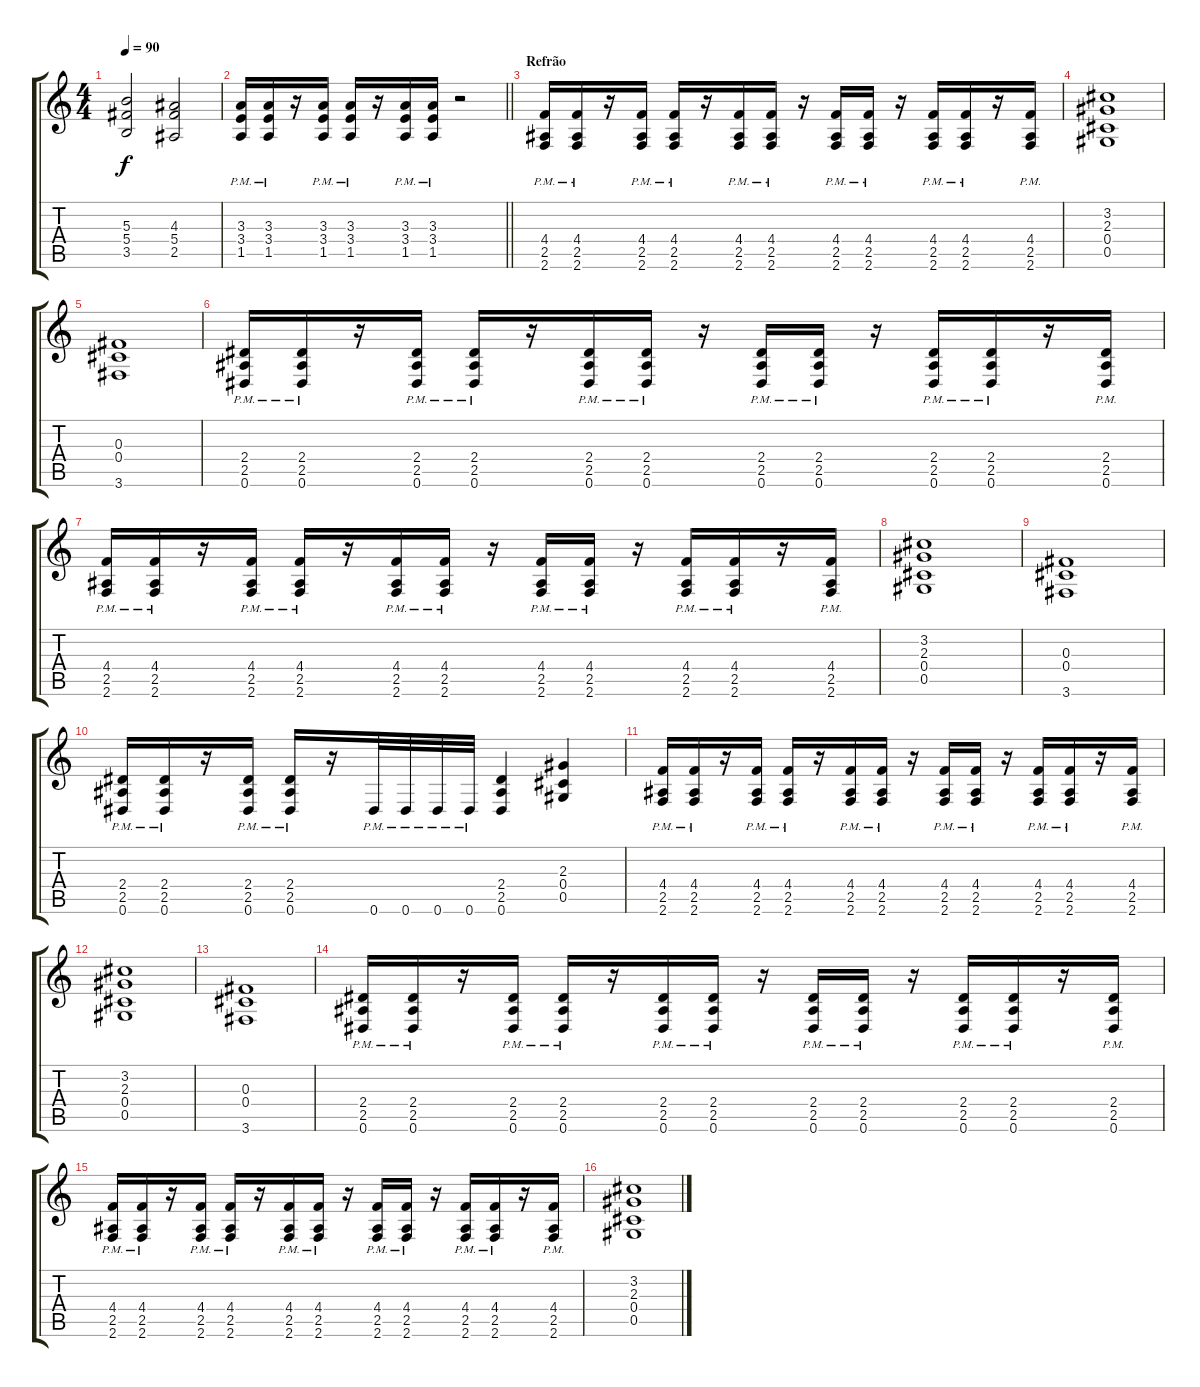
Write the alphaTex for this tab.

\track "" {instrument overdrivenguitar}
\staff {score tabs}
\tuning (Eb4 Bb3 Gb3 Db3 Ab2 Eb2) {hide}
\ts (4 4)
\tempo 90
\clef g2
\ks c
(5.3 5.4 3.5).2{dy f} (4.3 5.4 2.5).2 |
\barLineRight lightlight
(3.3{pm} 3.4{pm} 1.5{pm}).16 (3.3{pm} 3.4{pm} 1.5{pm}).16 r.16 (3.3{pm} 3.4{pm} 1.5{pm}).16 (3.3{pm} 3.4{pm} 1.5{pm}).16 r.16 (3.3{pm} 3.4{pm} 1.5{pm}).16 (3.3{pm} 3.4{pm} 1.5{pm}).16 r.2 |
\section ("" "Refrão")
(4.4{pm} 2.5{pm} 2.6{pm}).16 (4.4{pm} 2.5{pm} 2.6{pm}).16 r.16 (4.4{pm} 2.5{pm} 2.6{pm}).16 (4.4{pm} 2.5{pm} 2.6{pm}).16 r.16 (4.4{pm} 2.5{pm} 2.6{pm}).16 (4.4{pm} 2.5{pm} 2.6{pm}).16 r.16 (4.4{pm} 2.5{pm} 2.6{pm}).16 (4.4{pm} 2.5{pm} 2.6{pm}).16 r.16 (4.4{pm} 2.5{pm} 2.6{pm}).16 (4.4{pm} 2.5{pm} 2.6{pm}).16 r.16 (4.4{pm} 2.5{pm} 2.6{pm}).16 |
(3.2 2.3 0.4 0.5).1 |
(0.3 0.4 3.6).1 |
(2.4{pm} 2.5{pm} 0.6{pm}).16 (2.4{pm} 2.5{pm} 0.6{pm}).16 r.16 (2.4{pm} 2.5{pm} 0.6{pm}).16 (2.4{pm} 2.5{pm} 0.6{pm}).16 r.16 (2.4{pm} 2.5{pm} 0.6{pm}).16 (2.4{pm} 2.5{pm} 0.6{pm}).16 r.16 (2.4{pm} 2.5{pm} 0.6{pm}).16 (2.4{pm} 2.5{pm} 0.6{pm}).16 r.16 (2.4{pm} 2.5{pm} 0.6{pm}).16 (2.4{pm} 2.5{pm} 0.6{pm}).16 r.16 (2.4{pm} 2.5{pm} 0.6{pm}).16 |
(4.4{pm} 2.5{pm} 2.6{pm}).16 (4.4{pm} 2.5{pm} 2.6{pm}).16 r.16 (4.4{pm} 2.5{pm} 2.6{pm}).16 (4.4{pm} 2.5{pm} 2.6{pm}).16 r.16 (4.4{pm} 2.5{pm} 2.6{pm}).16 (4.4{pm} 2.5{pm} 2.6{pm}).16 r.16 (4.4{pm} 2.5{pm} 2.6{pm}).16 (4.4{pm} 2.5{pm} 2.6{pm}).16 r.16 (4.4{pm} 2.5{pm} 2.6{pm}).16 (4.4{pm} 2.5{pm} 2.6{pm}).16 r.16 (4.4{pm} 2.5{pm} 2.6{pm}).16 |
(3.2 2.3 0.4 0.5).1 |
(0.3 0.4 3.6).1 |
(2.4{pm} 2.5{pm} 0.6{pm}).16 (2.4{pm} 2.5{pm} 0.6{pm}).16 r.16 (2.4{pm} 2.5{pm} 0.6{pm}).16 (2.4{pm} 2.5{pm} 0.6{pm}).16 r.16 0.6{pm}.32 0.6{pm}.32 0.6{pm}.32 0.6{pm}.32 (2.4 2.5 0.6).4 (2.3 0.4 0.5).4 |
(4.4{pm} 2.5{pm} 2.6{pm}).16 (4.4{pm} 2.5{pm} 2.6{pm}).16 r.16 (4.4{pm} 2.5{pm} 2.6{pm}).16 (4.4{pm} 2.5{pm} 2.6{pm}).16 r.16 (4.4{pm} 2.5{pm} 2.6{pm}).16 (4.4{pm} 2.5{pm} 2.6{pm}).16 r.16 (4.4{pm} 2.5{pm} 2.6{pm}).16 (4.4{pm} 2.5{pm} 2.6{pm}).16 r.16 (4.4{pm} 2.5{pm} 2.6{pm}).16 (4.4{pm} 2.5{pm} 2.6{pm}).16 r.16 (4.4{pm} 2.5{pm} 2.6{pm}).16 |
(3.2 2.3 0.4 0.5).1 |
(0.3 0.4 3.6).1 |
(2.4{pm} 2.5{pm} 0.6{pm}).16 (2.4{pm} 2.5{pm} 0.6{pm}).16 r.16 (2.4{pm} 2.5{pm} 0.6{pm}).16 (2.4{pm} 2.5{pm} 0.6{pm}).16 r.16 (2.4{pm} 2.5{pm} 0.6{pm}).16 (2.4{pm} 2.5{pm} 0.6{pm}).16 r.16 (2.4{pm} 2.5{pm} 0.6{pm}).16 (2.4{pm} 2.5{pm} 0.6{pm}).16 r.16 (2.4{pm} 2.5{pm} 0.6{pm}).16 (2.4{pm} 2.5{pm} 0.6{pm}).16 r.16 (2.4{pm} 2.5{pm} 0.6{pm}).16 |
(4.4{pm} 2.5{pm} 2.6{pm}).16 (4.4{pm} 2.5{pm} 2.6{pm}).16 r.16 (4.4{pm} 2.5{pm} 2.6{pm}).16 (4.4{pm} 2.5{pm} 2.6{pm}).16 r.16 (4.4{pm} 2.5{pm} 2.6{pm}).16 (4.4{pm} 2.5{pm} 2.6{pm}).16 r.16 (4.4{pm} 2.5{pm} 2.6{pm}).16 (4.4{pm} 2.5{pm} 2.6{pm}).16 r.16 (4.4{pm} 2.5{pm} 2.6{pm}).16 (4.4{pm} 2.5{pm} 2.6{pm}).16 r.16 (4.4{pm} 2.5{pm} 2.6{pm}).16 |
(3.2 2.3 0.4 0.5).1
